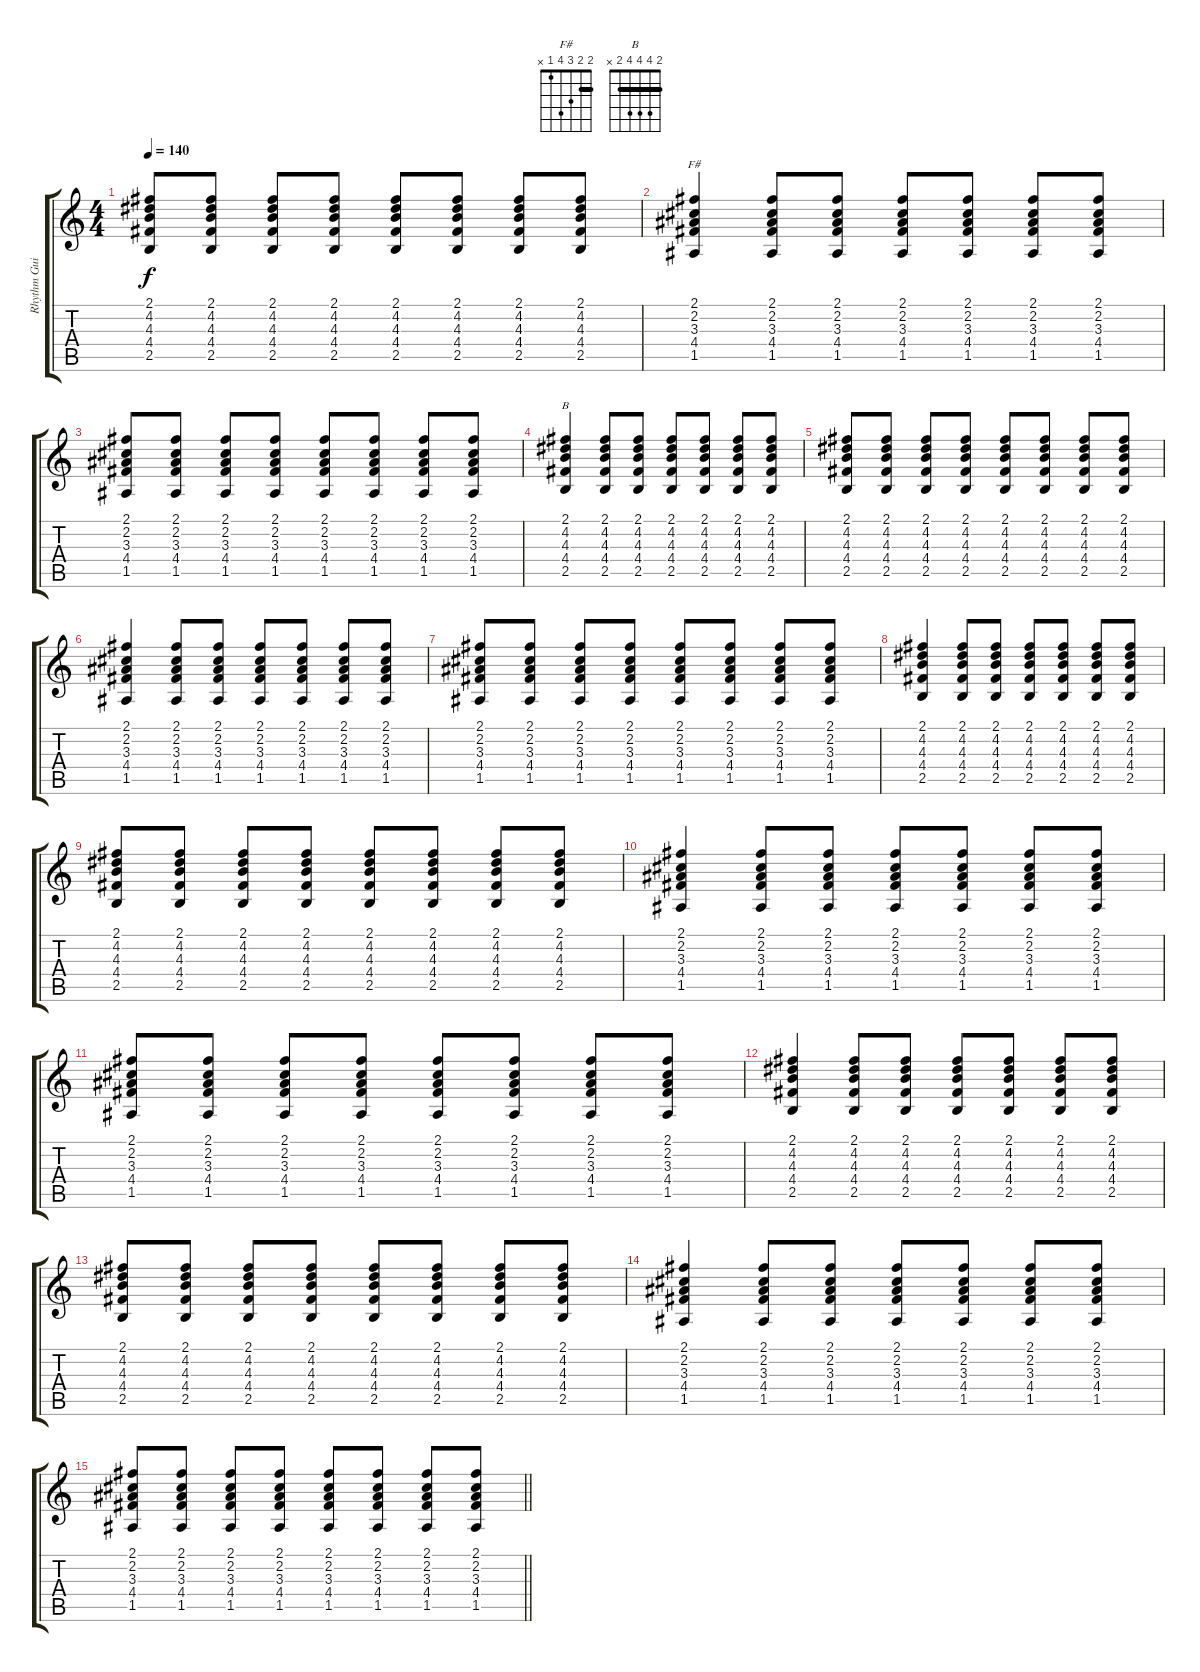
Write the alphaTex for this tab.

\track ("Rhythm Guitar" "Rhythm Gui") {instrument overdrivenguitar}
\staff {score tabs}
\tuning (E4 B3 G3 D3 A2 E2) {hide}
\chord ("F#" 2 2 3 4 1 x) {barre 2}
\chord ("B" 2 4 4 4 2 x) {barre 2}
\ts (4 4)
\tempo 140
\clef g2
\ks c
(2.1 4.2 4.3 4.4 2.5).8{dy f} (2.1 4.2 4.3 4.4 2.5).8 (2.1 4.2 4.3 4.4 2.5).8 (2.1 4.2 4.3 4.4 2.5).8 (2.1 4.2 4.3 4.4 2.5).8 (2.1 4.2 4.3 4.4 2.5).8 (2.1 4.2 4.3 4.4 2.5).8 (2.1 4.2 4.3 4.4 2.5).8 |
(2.1 2.2 3.3 4.4 1.5).4{ch "F#"} (2.1 2.2 3.3 4.4 1.5).8 (2.1 2.2 3.3 4.4 1.5).8 (2.1 2.2 3.3 4.4 1.5).8 (2.1 2.2 3.3 4.4 1.5).8 (2.1 2.2 3.3 4.4 1.5).8 (2.1 2.2 3.3 4.4 1.5).8 |
(2.1 2.2 3.3 4.4 1.5).8 (2.1 2.2 3.3 4.4 1.5).8 (2.1 2.2 3.3 4.4 1.5).8 (2.1 2.2 3.3 4.4 1.5).8 (2.1 2.2 3.3 4.4 1.5).8 (2.1 2.2 3.3 4.4 1.5).8 (2.1 2.2 3.3 4.4 1.5).8 (2.1 2.2 3.3 4.4 1.5).8 |
(2.1 4.2 4.3 4.4 2.5).4{ch "B"} (2.1 4.2 4.3 4.4 2.5).8 (2.1 4.2 4.3 4.4 2.5).8 (2.1 4.2 4.3 4.4 2.5).8 (2.1 4.2 4.3 4.4 2.5).8 (2.1 4.2 4.3 4.4 2.5).8 (2.1 4.2 4.3 4.4 2.5).8 |
(2.1 4.2 4.3 4.4 2.5).8 (2.1 4.2 4.3 4.4 2.5).8 (2.1 4.2 4.3 4.4 2.5).8 (2.1 4.2 4.3 4.4 2.5).8 (2.1 4.2 4.3 4.4 2.5).8 (2.1 4.2 4.3 4.4 2.5).8 (2.1 4.2 4.3 4.4 2.5).8 (2.1 4.2 4.3 4.4 2.5).8 |
(2.1 2.2 3.3 4.4 1.5).4 (2.1 2.2 3.3 4.4 1.5).8 (2.1 2.2 3.3 4.4 1.5).8 (2.1 2.2 3.3 4.4 1.5).8 (2.1 2.2 3.3 4.4 1.5).8 (2.1 2.2 3.3 4.4 1.5).8 (2.1 2.2 3.3 4.4 1.5).8 |
(2.1 2.2 3.3 4.4 1.5).8 (2.1 2.2 3.3 4.4 1.5).8 (2.1 2.2 3.3 4.4 1.5).8 (2.1 2.2 3.3 4.4 1.5).8 (2.1 2.2 3.3 4.4 1.5).8 (2.1 2.2 3.3 4.4 1.5).8 (2.1 2.2 3.3 4.4 1.5).8 (2.1 2.2 3.3 4.4 1.5).8 |
(2.1 4.2 4.3 4.4 2.5).4 (2.1 4.2 4.3 4.4 2.5).8 (2.1 4.2 4.3 4.4 2.5).8 (2.1 4.2 4.3 4.4 2.5).8 (2.1 4.2 4.3 4.4 2.5).8 (2.1 4.2 4.3 4.4 2.5).8 (2.1 4.2 4.3 4.4 2.5).8 |
(2.1 4.2 4.3 4.4 2.5).8 (2.1 4.2 4.3 4.4 2.5).8 (2.1 4.2 4.3 4.4 2.5).8 (2.1 4.2 4.3 4.4 2.5).8 (2.1 4.2 4.3 4.4 2.5).8 (2.1 4.2 4.3 4.4 2.5).8 (2.1 4.2 4.3 4.4 2.5).8 (2.1 4.2 4.3 4.4 2.5).8 |
(2.1 2.2 3.3 4.4 1.5).4 (2.1 2.2 3.3 4.4 1.5).8 (2.1 2.2 3.3 4.4 1.5).8 (2.1 2.2 3.3 4.4 1.5).8 (2.1 2.2 3.3 4.4 1.5).8 (2.1 2.2 3.3 4.4 1.5).8 (2.1 2.2 3.3 4.4 1.5).8 |
(2.1 2.2 3.3 4.4 1.5).8 (2.1 2.2 3.3 4.4 1.5).8 (2.1 2.2 3.3 4.4 1.5).8 (2.1 2.2 3.3 4.4 1.5).8 (2.1 2.2 3.3 4.4 1.5).8 (2.1 2.2 3.3 4.4 1.5).8 (2.1 2.2 3.3 4.4 1.5).8 (2.1 2.2 3.3 4.4 1.5).8 |
(2.1 4.2 4.3 4.4 2.5).4 (2.1 4.2 4.3 4.4 2.5).8 (2.1 4.2 4.3 4.4 2.5).8 (2.1 4.2 4.3 4.4 2.5).8 (2.1 4.2 4.3 4.4 2.5).8 (2.1 4.2 4.3 4.4 2.5).8 (2.1 4.2 4.3 4.4 2.5).8 |
(2.1 4.2 4.3 4.4 2.5).8 (2.1 4.2 4.3 4.4 2.5).8 (2.1 4.2 4.3 4.4 2.5).8 (2.1 4.2 4.3 4.4 2.5).8 (2.1 4.2 4.3 4.4 2.5).8 (2.1 4.2 4.3 4.4 2.5).8 (2.1 4.2 4.3 4.4 2.5).8 (2.1 4.2 4.3 4.4 2.5).8 |
(2.1 2.2 3.3 4.4 1.5).4 (2.1 2.2 3.3 4.4 1.5).8 (2.1 2.2 3.3 4.4 1.5).8 (2.1 2.2 3.3 4.4 1.5).8 (2.1 2.2 3.3 4.4 1.5).8 (2.1 2.2 3.3 4.4 1.5).8 (2.1 2.2 3.3 4.4 1.5).8 |
\barLineRight lightlight
(2.1 2.2 3.3 4.4 1.5).8 (2.1 2.2 3.3 4.4 1.5).8 (2.1 2.2 3.3 4.4 1.5).8 (2.1 2.2 3.3 4.4 1.5).8 (2.1 2.2 3.3 4.4 1.5).8 (2.1 2.2 3.3 4.4 1.5).8 (2.1 2.2 3.3 4.4 1.5).8 (2.1 2.2 3.3 4.4 1.5).8
